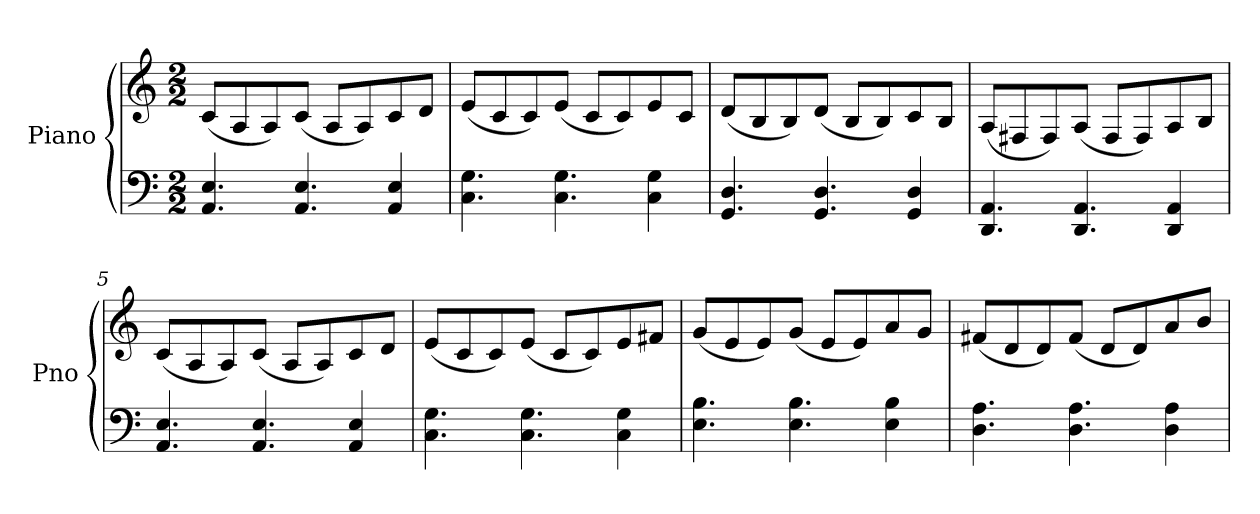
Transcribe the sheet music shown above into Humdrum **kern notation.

**kern	**kern
*part1	*part1
*staff2	*staff1
*I"Piano	*
*I'Pno	*
*clefF4	*clefG2
*k[]	*k[]
*C:	*C:
*M2/2	*M2/2
=1	=1
4.AA/ 4.E/	(8c/L
.	8A/
.	8A/)
4.AA/ 4.E/	(8c/J
.	8A/L
.	8A/)
4AA/ 4E/	8c/
.	8d/J
=2	=2
4.C\ 4.G\	(8e/L
.	8c/
.	8c/)
4.C\ 4.G\	(8e/J
.	8c/L
.	8c/)
4C\ 4G\	8e/
.	8c/J
=3	=3
4.GG/ 4.D/	(8d/L
.	8B/
.	8B/)
4.GG/ 4.D/	(8d/J
.	8B/L
.	8B/)
4GG/ 4D/	8c/
.	8B/J
=4	=4
4.DD/ 4.AA/	(8A/L
.	8F#X/
.	8F#/)
4.DD/ 4.AA/	(8A/J
.	8F#/L
.	8F#/)
4DD/ 4AA/	8A/
.	8B/J
!!LO:LB:g=z
=5	=5
4.AA/ 4.E/	(8c/L
.	8A/
.	8A/)
4.AA/ 4.E/	(8c/J
.	8A/L
.	8A/)
4AA/ 4E/	8c/
.	8d/J
=6	=6
4.C\ 4.G\	(8e/L
.	8c/
.	8c/)
4.C\ 4.G\	(8e/J
.	8c/L
.	8c/)
4C\ 4G\	8e/
.	8f#X/J
=7	=7
4.E\ 4.B\	(8g/L
.	8e/
.	8e/)
4.E\ 4.B\	(8g/J
.	8e/L
.	8e/)
4E\ 4B\	8a/
.	8g/J
=8	=8
4.D\ 4.A\	(8f#X/L
.	8d/
.	8d/)
4.D\ 4.A\	(8f#/J
.	8d/L
.	8d/)
4D\ 4A\	8a/
.	8b/J
=	=
*-	*-
